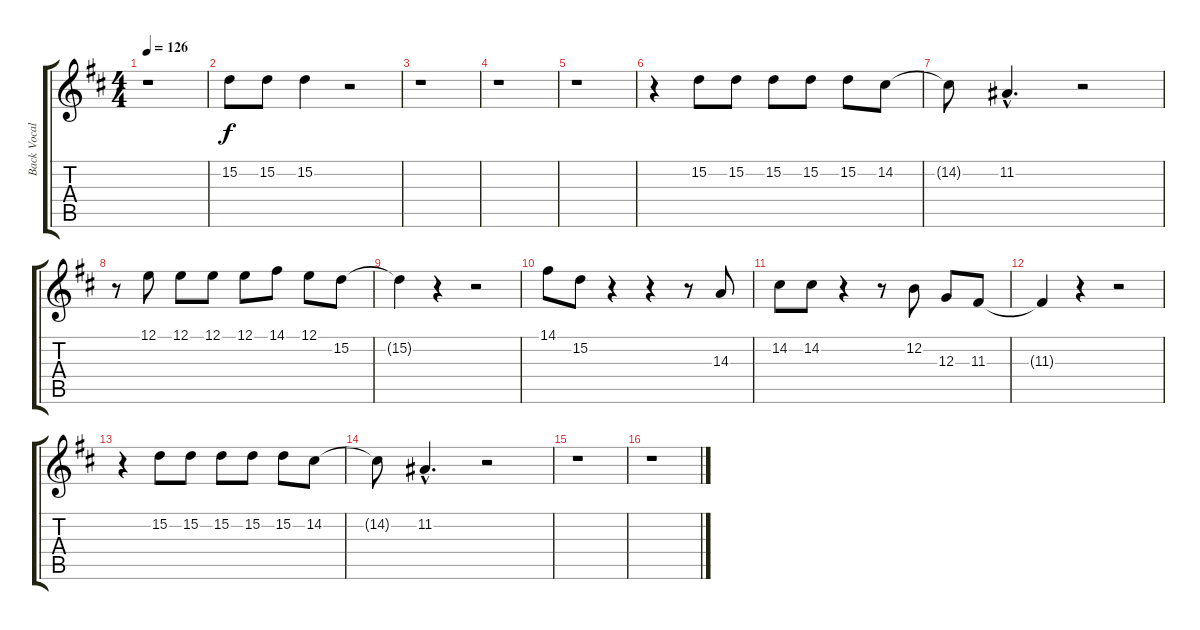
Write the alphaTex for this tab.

\track ("Back Vocals" "Back Vocal") {instrument trumpet}
\staff {score tabs}
\tuning (E4 B3 G3 D3 A2 E2) {hide}
\ts (4 4)
\tempo 126
\clef g2
\ks d
r.1{dy f} |
15.2.8 15.2.8 15.2.4 r.2 |
r.1 |
r.1 |
r.1 |
r.4 15.2.8 15.2.8 15.2.8 15.2.8 15.2.8 14.2.8 |
14.2{t}.8 11.2{hac}.4{d} r.2 |
r.8 12.1.8 12.1.8 12.1.8 12.1.8 14.1.8 12.1.8 15.2.8 |
15.2{t}.4 r.4 r.2 |
14.1.8 15.2.8 r.4 r.4 r.8 14.3.8 |
14.2.8 14.2.8 r.4 r.8 12.2.8 12.3.8 11.3.8 |
11.3{t}.4 r.4 r.2 |
r.4 15.2.8 15.2.8 15.2.8 15.2.8 15.2.8 14.2.8 |
14.2{t}.8 11.2{hac}.4{d} r.2 |
r.1 |
r.1
